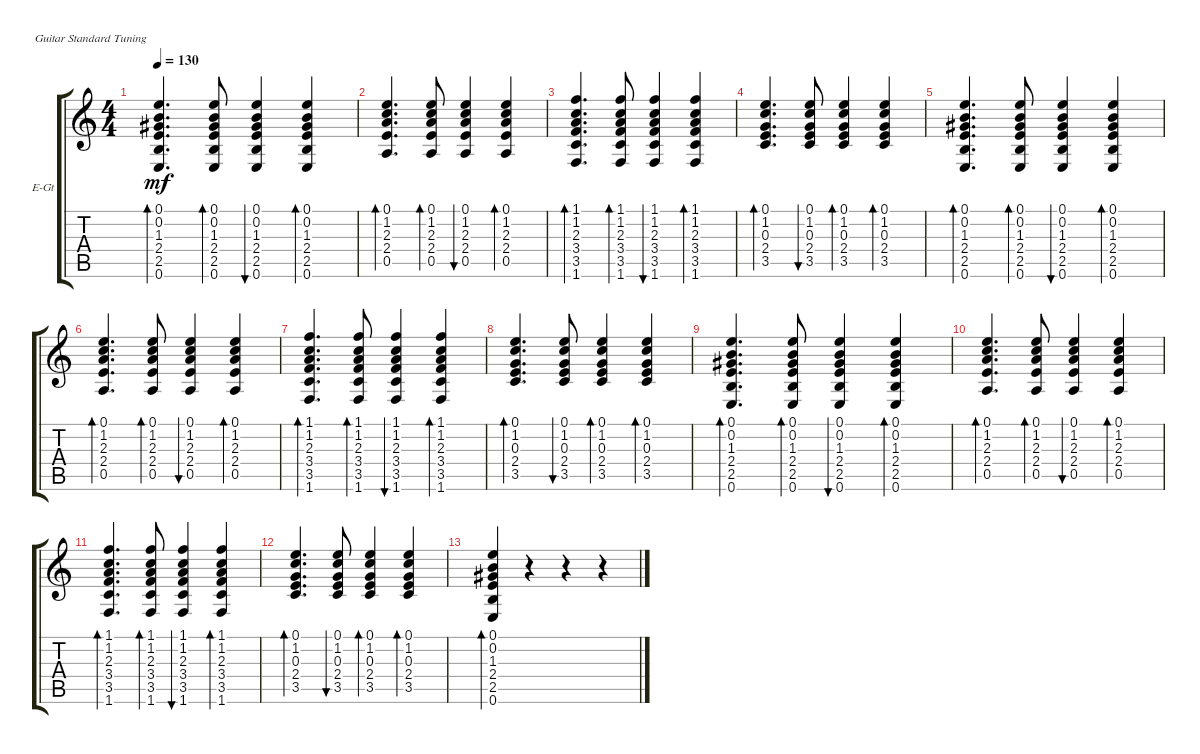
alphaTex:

\defaultSystemsLayout 4
\bracketExtendMode groupsimilarinstruments
\firstSystemTrackNameOrientation horizontal
\otherSystemsTrackNameOrientation horizontal
\track ("Electric Guitar" "E-Gt") {instrument electricguitarclean}
\staff {score tabs}
\tuning (E4 B3 G3 D3 A2 E2)
\ts (4 4)
\tempo 130
\clef g2
\ks c
(0.6 2.5 2.4 1.3 0.2 0.1).4{d bd 110 dy mf} (0.6 2.5 2.4 1.3 0.2 0.1).8{bd 109} (0.6 2.5 2.4 1.3 0.2 0.1).4{bu 107} (0.6 2.5 2.4 1.3 0.2 0.1).4{bd 106} |
(0.5 2.4 2.3 1.2 0.1).4{d bd 120} (0.5 2.4 2.3 1.2 0.1).8{bd 119} (0.5 2.4 2.3 1.2 0.1).4{bu 118} (0.5 2.4 2.3 1.2 0.1).4{bd 116} |
(1.6 3.5 3.4 2.3 1.2 1.1).4{d bd 114} (1.6 3.5 3.4 2.3 1.2 1.1).8{bd 114} (1.6 3.5 3.4 2.3 1.2 1.1).4{bu 114} (1.6 3.5 3.4 2.3 1.2 1.1).4{bd 114} |
(3.5 2.4 0.3 1.2 0.1).4{d bd 112} (3.5 2.4 0.3 1.2 0.1).8{bu 111} (3.5 2.4 0.3 1.2 0.1).4{bd 111} (3.5 2.4 0.3 1.2 0.1).4{bd 111} |
(0.6 2.5 2.4 1.3 0.2 0.1).4{d bd 110} (0.6 2.5 2.4 1.3 0.2 0.1).8{bd 109} (0.6 2.5 2.4 1.3 0.2 0.1).4{bu 107} (0.6 2.5 2.4 1.3 0.2 0.1).4{bd 106} |
(0.5 2.4 2.3 1.2 0.1).4{d bd 120} (0.5 2.4 2.3 1.2 0.1).8{bd 119} (0.5 2.4 2.3 1.2 0.1).4{bu 118} (0.5 2.4 2.3 1.2 0.1).4{bd 116} |
(1.6 3.5 3.4 2.3 1.2 1.1).4{d bd 114} (1.6 3.5 3.4 2.3 1.2 1.1).8{bd 114} (1.6 3.5 3.4 2.3 1.2 1.1).4{bu 114} (1.6 3.5 3.4 2.3 1.2 1.1).4{bd 114} |
(3.5 2.4 0.3 1.2 0.1).4{d bd 112} (3.5 2.4 0.3 1.2 0.1).8{bu 111} (3.5 2.4 0.3 1.2 0.1).4{bd 111} (3.5 2.4 0.3 1.2 0.1).4{bd 111} |
(0.6 2.5 2.4 1.3 0.2 0.1).4{d bd 110} (0.6 2.5 2.4 1.3 0.2 0.1).8{bd 109} (0.6 2.5 2.4 1.3 0.2 0.1).4{bu 107} (0.6 2.5 2.4 1.3 0.2 0.1).4{bd 106} |
(0.5 2.4 2.3 1.2 0.1).4{d bd 120} (0.5 2.4 2.3 1.2 0.1).8{bd 119} (0.5 2.4 2.3 1.2 0.1).4{bu 118} (0.5 2.4 2.3 1.2 0.1).4{bd 116} |
(1.6 3.5 3.4 2.3 1.2 1.1).4{d bd 114} (1.6 3.5 3.4 2.3 1.2 1.1).8{bd 114} (1.6 3.5 3.4 2.3 1.2 1.1).4{bu 114} (1.6 3.5 3.4 2.3 1.2 1.1).4{bd 114} |
(3.5 2.4 0.3 1.2 0.1).4{d bd 112} (3.5 2.4 0.3 1.2 0.1).8{bu 111} (3.5 2.4 0.3 1.2 0.1).4{bd 111} (3.5 2.4 0.3 1.2 0.1).4{bd 111} |
(0.6 2.5 2.4 1.3 0.2 0.1).4{bd 110} r.4 r.4 r.4
